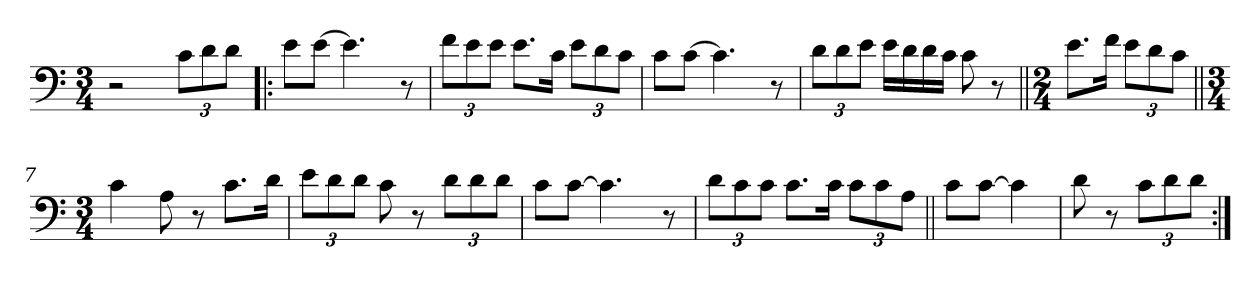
**kern
*part1
*staff1
*clefF4
*k[]
*M3/4
=1
2r
12c\L
12d\
12d\J
=2!|:
8e\L
[8e\J
4.e\]
8r
=3
12f\L
12e\
12e\J
8.e\L
16c\Jk
12e\L
12d\
12c\J
=4
8c\L
[8c\J
4.c\]
8r
=5
12d\L
12d\
12e\J
16e\LL
16d\
16d\
16c\JJ
8c\
8r
=6||
*M2/4
8.e\L
16f\Jk
12e\L
12d\
12c\J
=7||
*M3/4
4c\
8A\
8r
8.c\L
16d\Jk
=8
12e\L
12d\
12d\J
8c\
8r
12d\L
12d\
12d\J
=9
8c\L
[8c\J
4.c\]
8r
=10
12d\L
12c\
12c\J
8.c\L
16c\Jk
12c\L
12c\
12A\J
=11||
8c\L
[8c\J
4c\]
=12
8d\
8r
12c\L
12d\
12d\J
=:|!
*-
